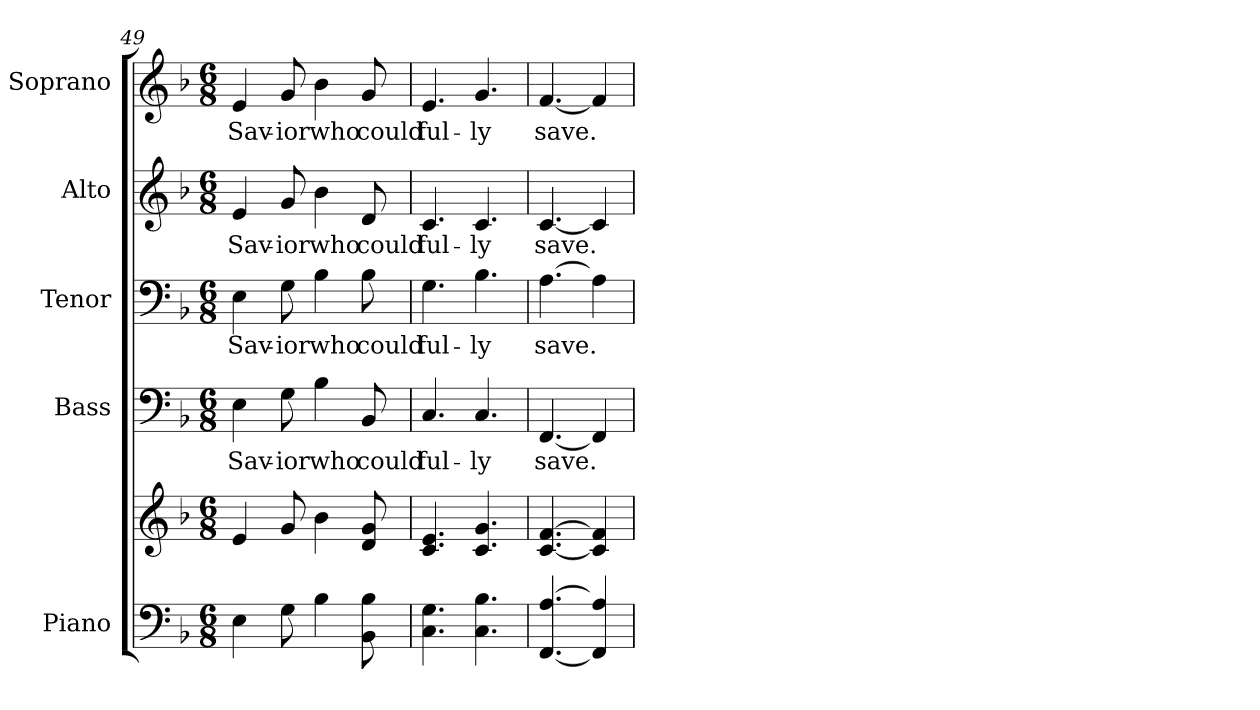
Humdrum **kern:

**kern	**kern	**kern	**text	**kern	**text	**kern	**text	**kern	**text
*part5	*part5	*part4	*part4	*part3	*part3	*part2	*part2	*part1	*part1
*staff6	*staff5	*staff4	*staff4	*staff3	*staff3	*staff2	*staff2	*staff1	*staff1
*I"Piano	*	*I"Bass	*	*I"Tenor	*	*I"Alto	*	*I"Soprano	*
*I'Pno.	*	*I'B.	*	*I'T.	*	*I'A.	*	*I'S.	*
*clefF4	*clefG2	*clefF4	*	*clefF4	*	*clefG2	*	*clefG2	*
*k[b-]	*k[b-]	*k[b-]	*	*k[b-]	*	*k[b-]	*	*k[b-]	*
*F:	*F:	*F:	*	*F:	*	*F:	*	*F:	*
*M6/8	*M6/8	*M6/8	*	*M6/8	*	*M6/8	*	*M6/8	*
=49	=49	=49	=49	=49	=49	=49	=49	=49	=49
!	!	!	!LO:LY:b:color=#000000	!	!	!	!	!	!
!	!	!	!	!	!LO:LY:b:color=#000000	!	!	!	!
!	!	!	!	!	!	!	!LO:LY:b:color=#000000	!	!
!	!	!	!	!	!	!	!	!	!LO:LY:b:color=#000000
4Ei\	4ei/	4Ei\	Sav-	4Ei\	Sav-	4ei/	Sav-	4ei/	Sav-
!	!	!	!LO:LY:b:color=#000000	!	!	!	!	!	!
!	!	!	!	!	!LO:LY:b:color=#000000	!	!	!	!
!	!	!	!	!	!	!	!LO:LY:b:color=#000000	!	!
!	!	!	!	!	!	!	!	!	!LO:LY:b:color=#000000
8Gi\	8gi/	8Gi\	-ior	8Gi\	-ior	8gi/	-ior	8gi/	-ior
!	!	!	!LO:LY:b:color=#000000	!	!	!	!	!	!
!	!	!	!	!	!LO:LY:b:color=#000000	!	!	!	!
!	!	!	!	!	!	!	!LO:LY:b:color=#000000	!	!
!	!	!	!	!	!	!	!	!	!LO:LY:b:color=#000000
4B-i\	4b-i\	4B-i\	who	4B-i\	who	4b-i\	who	4b-i\	who
!	!	!	!LO:LY:b:color=#000000	!	!	!	!	!	!
!	!	!	!	!	!LO:LY:b:color=#000000	!	!	!	!
!	!	!	!	!	!	!	!LO:LY:b:color=#000000	!	!
!	!	!	!	!	!	!	!	!	!LO:LY:b:color=#000000
8BB-i\ 8B-i	8di/ 8gi	8BB-i/	could	8B-i\	could	8di/	could	8gi/	could
!!LO:PB:g=z
=50	=50	=50	=50	=50	=50	=50	=50	=50	=50
!	!	!	!LO:LY:b:color=#000000	!	!	!	!	!	!
!	!	!	!	!	!LO:LY:b:color=#000000	!	!	!	!
!	!	!	!	!	!	!	!LO:LY:b:color=#000000	!	!
!	!	!	!	!	!	!	!	!	!LO:LY:b:color=#000000
4.Ci\ 4.Gi	4.ci/ 4.ei	4.Ci/	ful-	4.Gi\	ful-	4.ci/	ful-	4.ei/	ful-
!	!	!	!LO:LY:b:color=#000000	!	!	!	!	!	!
!	!	!	!	!	!LO:LY:b:color=#000000	!	!	!	!
!	!	!	!	!	!	!	!LO:LY:b:color=#000000	!	!
!	!	!	!	!	!	!	!	!	!LO:LY:b:color=#000000
4.Ci\ 4.B-i	4.ci/ 4.gi	4.Ci/	-ly	4.B-i\	-ly	4.ci/	-ly	4.gi/	-ly
=51	=51	=51	=51	=51	=51	=51	=51	=51	=51
!	!	!	!LO:LY:b:color=#000000	!	!	!	!	!	!
!	!	!	!	!	!LO:LY:b:color=#000000	!	!	!	!
!	!	!	!	!	!	!	!LO:LY:b:color=#000000	!	!
!	!	!	!	!	!	!	!	!	!LO:LY:b:color=#000000
[<4.FFi/ [>4.Ai	[<4.ci/ [>4.fi	[<4.FFi/	save.	[>4.Ai\	save.	[<4.ci/	save.	[<4.fi/	save.
4FFi/] 4Ai]	4ci/] 4fi]	4FFi/]	.	4Ai\]	.	4ci/]	.	4fi/]	.
=	=	=	=	=	=	=	=	=	=
*-	*-	*-	*-	*-	*-	*-	*-	*-	*-
